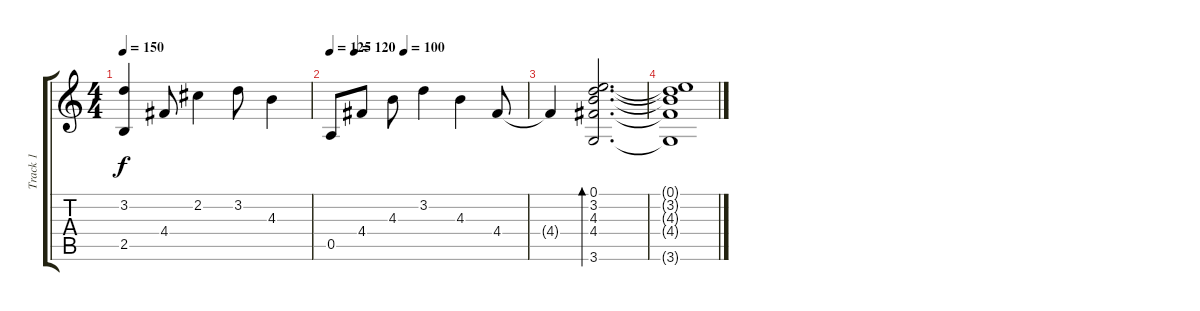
\track ("Track 1" "Track 1") {instrument electricguitarjazz}
\staff {score tabs}
\tuning (E4 B3 G3 D3 A2 E2) {hide}
\ts (4 4)
\tempo 150
\clef g2
\ks c
(3.2 2.5).4{dy f} 4.4.8 2.2.4 3.2.8 4.3.4 |
\tempo 125
\tempo (120 0.125)
\tempo (100 0.375)
0.5.8 4.4.8 4.3.8 3.2.4 4.3.4 4.4.8 |
4.4{t}.4 (0.1 3.2 4.3 4.4 3.6).2{d bd 480} |
(0.1{t} 3.2{t} 4.3{t} 4.4{t} 3.6{t}).1
